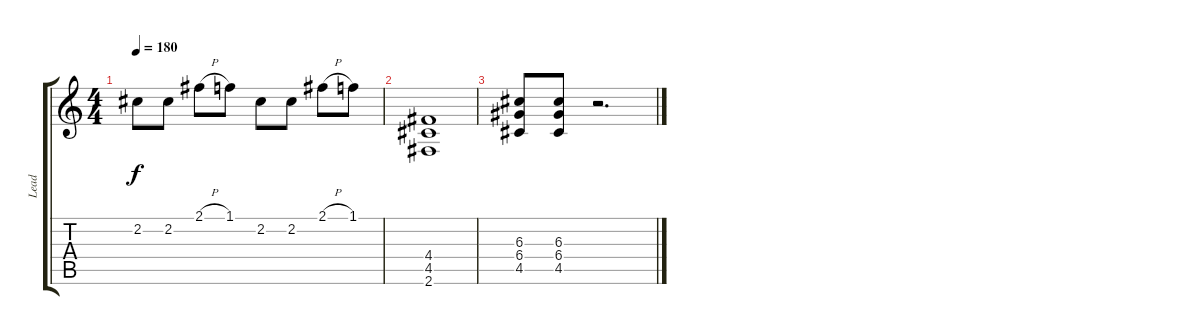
\track ("Lead" "Lead") {instrument distortionguitar}
\staff {score tabs}
\tuning (E4 B3 G3 D3 A2 E2) {hide}
\ts (4 4)
\tempo 180
\clef g2
\ks c
2.2.8{dy f} 2.2.8 2.1{h}.8 1.1.8 2.2.8 2.2.8 2.1{h}.8 1.1.8 |
(4.4 4.5 2.6).1 |
(6.3 6.4 4.5).8 (6.3 6.4 4.5).8 r.2{d}
